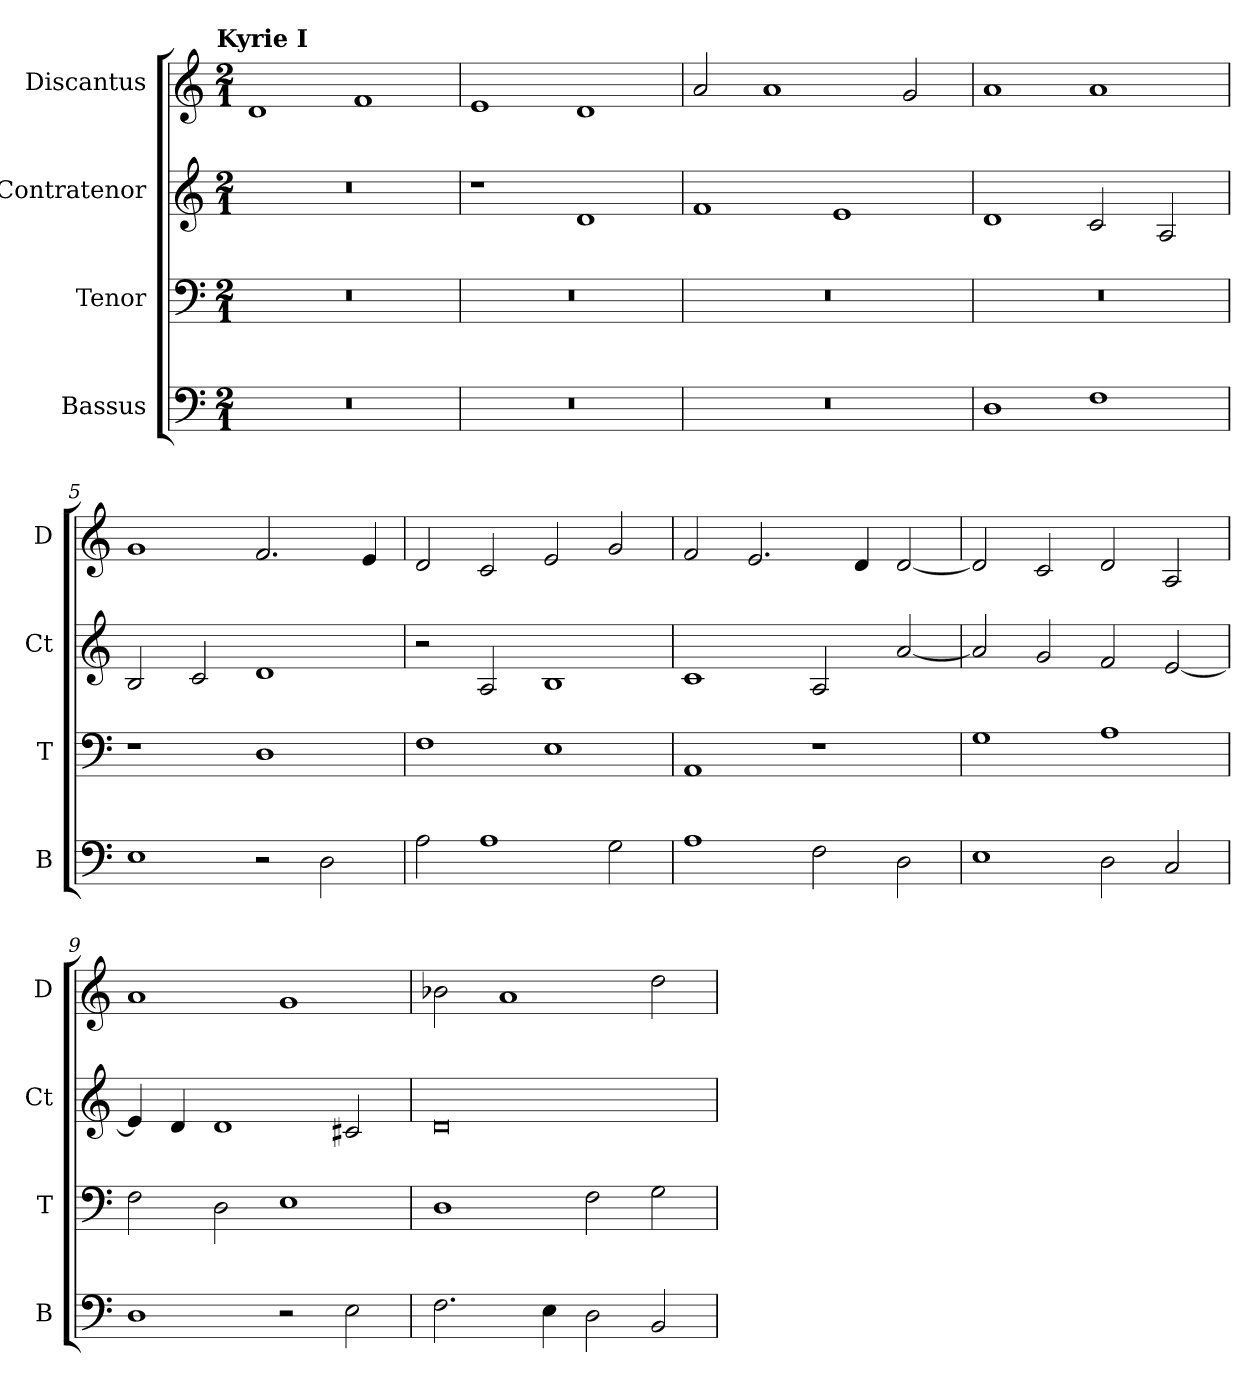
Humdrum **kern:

**kern	**kern	**kern	**kern
*part4	*part3	*part2	*part1
*staff4	*staff3	*staff2	*staff1
*I"Bassus	*I"Tenor	*I"Contratenor	*I"Discantus
*I'B	*I'T	*I'Ct	*I'D
*clefF4	*clefF4	*clefG2	*clefG2
*k[]	*k[]	*k[]	*k[]
!!LO:TX:omd:t=Kyrie I
*M2/1	*M2/1	*M2/1	*M2/1
=1	=1	=1	=1
0r	0r	0r	1d
.	.	.	1f
=2	=2	=2	=2
0r	0r	1r	1e
.	.	1d	1d
=3	=3	=3	=3
0r	0r	1f	2a/
.	.	.	1a
.	.	1e	.
.	.	.	2g/
=4	=4	=4	=4
1D	0r	1d	1a
1F	.	2c/	1a
.	.	2A/	.
=5	=5	=5	=5
1E	1r	2B/	1g
.	.	2c/	.
2r	1D	1d	2.f/
2D\	.	.	.
.	.	.	4e/
=6	=6	=6	=6
2A\	1F	2r	2d/
1A	.	2A/	2c/
.	1E	1B	2e/
2G\	.	.	2g/
=7	=7	=7	=7
1A	1AA	1c	2f/
.	.	.	2.e/
2F\	1r	2A/	.
.	.	.	4d/
2D\	.	[2a/	[2d/
=8	=8	=8	=8
1E	1G	2a/]	2d/]
.	.	2g/	2c/
2D\	1A	2f/	2d/
2C/	.	[2e/	2A/
=9	=9	=9	=9
1D	2F\	4e/]	1a
.	.	4d/	.
.	2D\	1d	.
2r	1E	.	1g
2E\	.	2c#X/	.
=10	=10	=10	=10
2.F\	1D	0d	2b-X\
.	.	.	1a
4E\	.	.	.
2D\	2F\	.	.
2BB/	2G\	.	2dd\
=	=	=	=
*-	*-	*-	*-
